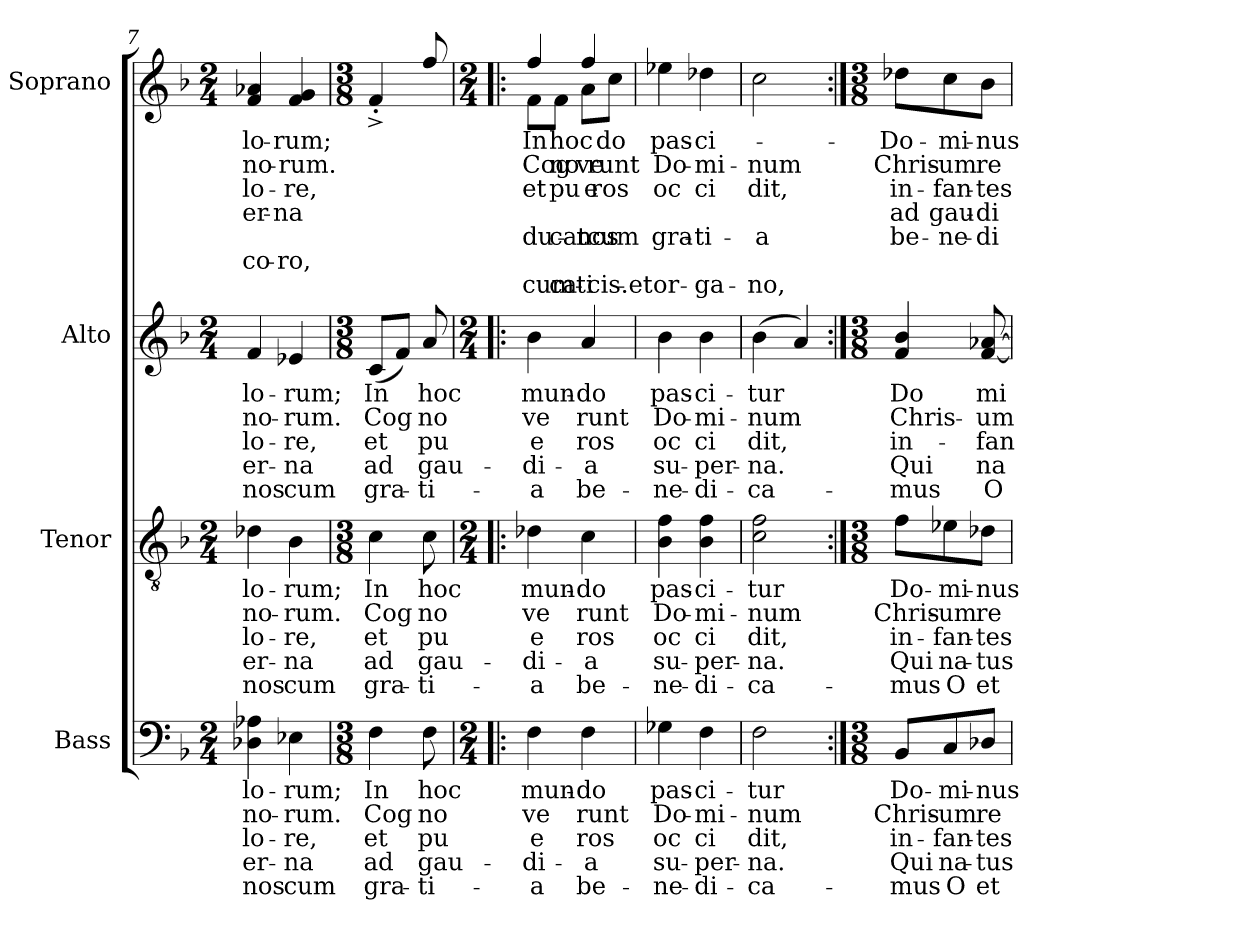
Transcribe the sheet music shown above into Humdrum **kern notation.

**kern	**text	**text	**text	**text	**text	**kern	**text	**text	**text	**text	**text	**kern	**text	**text	**text	**text	**text	**kern	**text	**text	**text	**text	**text	**text	**text
*part4	*part4	*part4	*part4	*part4	*part4	*part3	*part3	*part3	*part3	*part3	*part3	*part2	*part2	*part2	*part2	*part2	*part2	*part1	*part1	*part1	*part1	*part1	*part1	*part1	*part1
*staff4	*staff4	*staff4	*staff4	*staff4	*staff4	*staff3	*staff3	*staff3	*staff3	*staff3	*staff3	*staff2	*staff2	*staff2	*staff2	*staff2	*staff2	*staff1	*staff1	*staff1	*staff1	*staff1	*staff1	*staff1	*staff1
*I"Bass	*	*	*	*	*	*I"Tenor	*	*	*	*	*	*I"Alto	*	*	*	*	*	*I"Soprano	*	*	*	*	*	*	*
*I'B.	*	*	*	*	*	*I'T.	*	*	*	*	*	*I'A.	*	*	*	*	*	*I'S.	*	*	*	*	*	*	*
*clefF4	*	*	*	*	*	*clefGv2	*	*	*	*	*	*clefG2	*	*	*	*	*	*clefG2	*	*	*	*	*	*	*
*k[b-]	*	*	*	*	*	*k[b-]	*	*	*	*	*	*k[b-]	*	*	*	*	*	*k[b-]	*	*	*	*	*	*	*
*F:	*	*	*	*	*	*F:	*	*	*	*	*	*F:	*	*	*	*	*	*F:	*	*	*	*	*	*	*
*M2/4	*	*	*	*	*	*M2/4	*	*	*	*	*	*M2/4	*	*	*	*	*	*M2/4	*	*	*	*	*	*	*
=7	=7	=7	=7	=7	=7	=7	=7	=7	=7	=7	=7	=7	=7	=7	=7	=7	=7	=7	=7	=7	=7	=7	=7	=7	=7
!	!LO:LY:b	!LO:LY:b	!LO:LY:b	!LO:LY:b	!LO:LY:b	!	!LO:LY:b	!LO:LY:b	!LO:LY:b	!LO:LY:b	!LO:LY:b	!	!LO:LY:b	!LO:LY:b	!LO:LY:b	!LO:LY:b	!LO:LY:b	!	!LO:LY:b	!LO:LY:b	!LO:LY:b	!LO:LY:b	!	!LO:LY:b	!
4D-X\ 4A-X\	-lo-	-no-	-lo-	-er-	nos	4d-X\	-lo-	-no-	-lo-	-er-	nos	4f/	-lo-	-no-	-lo-	-er-	nos	4f/ 4a-X/	-lo-	-no-	-lo-	-er-	.	co-	.
!	!LO:LY:b	!LO:LY:b	!LO:LY:b	!LO:LY:b	!LO:LY:b	!	!LO:LY:b	!LO:LY:b	!LO:LY:b	!LO:LY:b	!LO:LY:b	!	!LO:LY:b	!LO:LY:b	!LO:LY:b	!LO:LY:b	!LO:LY:b	!	!LO:LY:b	!LO:LY:b	!LO:LY:b	!LO:LY:b	!	!LO:LY:b	!
4E-X\	-rum;	-rum.	-re,	-na	cum	4B-\	-rum;	-rum.	-re,	-na	cum	4e-X/	-rum;	-rum.	-re,	-na	cum	4f/ 4g/	-rum;	-rum.	-re,	-na	.	-ro,	.
=8	=8	=8	=8	=8	=8	=8	=8	=8	=8	=8	=8	=8	=8	=8	=8	=8	=8	=8	=8	=8	=8	=8	=8	=8	=8
*M3/8	*	*	*	*	*	*M3/8	*	*	*	*	*	*M3/8	*	*	*	*	*	*M3/8	*	*	*	*	*	*	*
!	!LO:LY:b	!LO:LY:b	!LO:LY:b	!LO:LY:b	!LO:LY:b	!	!LO:LY:b	!LO:LY:b	!LO:LY:b	!LO:LY:b	!LO:LY:b	!	!LO:LY:b	!LO:LY:b	!LO:LY:b	!LO:LY:b	!LO:LY:b	!	!	!	!	!	!	!	!
4F\	In	Cog	et	ad	gra-	4c\	In	Cog	et	ad	gra-	(<8c/L	In	Cog	et	ad	gra-	4f^<'</	.	.	.	.	.	.	.
.	.	.	.	.	.	.	.	.	.	.	.	8f/J)	.	.	.	.	.	.	.	.	.	.	.	.	.
!	!LO:LY:b	!LO:LY:b	!LO:LY:b	!LO:LY:b	!LO:LY:b	!	!LO:LY:b	!LO:LY:b	!LO:LY:b	!LO:LY:b	!LO:LY:b	!	!LO:LY:b	!LO:LY:b	!LO:LY:b	!LO:LY:b	!LO:LY:b	!	!	!	!	!	!	!	!
8F\	hoc	no	pu	gau-	-ti-	8c\	hoc	no	pu	gau-	-ti-	8a/	hoc	no	pu	gau-	-ti-	8ff/	.	.	.	.	.	.	.
=9!|:	=9!|:	=9!|:	=9!|:	=9!|:	=9!|:	=9!|:	=9!|:	=9!|:	=9!|:	=9!|:	=9!|:	=9!|:	=9!|:	=9!|:	=9!|:	=9!|:	=9!|:	=9!|:	=9!|:	=9!|:	=9!|:	=9!|:	=9!|:	=9!|:	=9!|:
*M2/4	*	*	*	*	*	*M2/4	*	*	*	*	*	*M2/4	*	*	*	*	*	*M2/4	*	*	*	*	*	*	*
!	!LO:LY:b	!LO:LY:b	!LO:LY:b	!LO:LY:b	!LO:LY:b	!	!LO:LY:b	!LO:LY:b	!LO:LY:b	!LO:LY:b	!LO:LY:b	!	!LO:LY:b	!LO:LY:b	!LO:LY:b	!LO:LY:b	!LO:LY:b	!	!LO:LY:b	!LO:LY:b	!LO:LY:b	!	!LO:LY:b	!	!LO:LY:b
*	*	*	*	*	*	*	*	*	*	*	*	*	*	*	*	*	*	*^	*	*	*	*	*	*	*
4F\	mun-	ve	e	-di-	-a	4d-X\	mun-	ve	e	-di-	-a	4b-\	mun-	ve	e	-di-	-a	4ff/	8f\L	In	Cog	et	.	-du-	.	cum
!	!	!	!	!	!	!	!	!	!	!	!	!	!	!	!	!	!	!	!	!LO:LY:b	!LO:LY:b	!LO:LY:b	!	!LO:LY:b	!	!LO:LY:b
.	.	.	.	.	.	.	.	.	.	.	.	.	.	.	.	.	.	.	8f\J	hoc	no	pu	.	cat	.	-ca-
!	!LO:LY:b	!LO:LY:b	!LO:LY:b	!LO:LY:b	!LO:LY:b	!	!LO:LY:b	!LO:LY:b	!LO:LY:b	!LO:LY:b	!LO:LY:b	!	!LO:LY:b	!LO:LY:b	!LO:LY:b	!LO:LY:b	!LO:LY:b	!	!	!LO:LY:b	!LO:LY:b	!LO:LY:b	!	!LO:LY:b	!	!LO:LY:b
4F\	-do	runt	ros	-a	be-	4c\	-do	runt	ros	-a	be-	4a/	-do	runt	ros	-a	be-	4ff/	8a\L	.	ve	e	.	-nos	.	ti-
!	!	!	!	!	!	!	!	!	!	!	!	!	!	!	!	!	!	!	!	!LO:LY:b	!LO:LY:b	!LO:LY:b	!	!LO:LY:b	!	!LO:LY:b
.	.	.	.	.	.	.	.	.	.	.	.	.	.	.	.	.	.	.	8cc\J	do	runt	ros	.	cum	.	-cis.et
=10	=10	=10	=10	=10	=10	=10	=10	=10	=10	=10	=10	=10	=10	=10	=10	=10	=10	=10	=10	=10	=10	=10	=10	=10	=10	=10
!	!LO:LY:b	!LO:LY:b	!LO:LY:b	!LO:LY:b	!LO:LY:b	!	!LO:LY:b	!LO:LY:b	!LO:LY:b	!LO:LY:b	!LO:LY:b	!	!LO:LY:b	!LO:LY:b	!LO:LY:b	!LO:LY:b	!LO:LY:b	!	!	!LO:LY:b	!LO:LY:b	!LO:LY:b	!	!LO:LY:b	!	!LO:LY:b
*	*	*	*	*	*	*	*	*	*	*	*	*	*	*	*	*	*	*v	*v	*	*	*	*	*	*	*
4G-X\	pas-	Do-	oc	su-	-ne-	4B-\ 4f\	pas-	Do-	oc	su-	-ne-	4b-\	pas-	Do-	oc	su-	-ne-	4ee-X\	pas-	Do-	oc	.	gra-	.	or-
!	!LO:LY:b	!LO:LY:b	!LO:LY:b	!LO:LY:b	!LO:LY:b	!	!LO:LY:b	!LO:LY:b	!LO:LY:b	!LO:LY:b	!LO:LY:b	!	!LO:LY:b	!LO:LY:b	!LO:LY:b	!LO:LY:b	!LO:LY:b	!	!LO:LY:b	!LO:LY:b	!LO:LY:b	!	!LO:LY:b	!	!LO:LY:b
4F\	-ci-	-mi-	ci	-per-	-di-	4B-\ 4f\	-ci-	-mi-	ci	-per-	-di-	4b-\	-ci-	-mi-	ci	-per-	-di-	4dd-X\	-ci-	-mi-	ci	.	-ti-	.	-ga-
=11	=11	=11	=11	=11	=11	=11	=11	=11	=11	=11	=11	=11	=11	=11	=11	=11	=11	=11	=11	=11	=11	=11	=11	=11	=11
!	!LO:LY:b	!LO:LY:b	!LO:LY:b	!LO:LY:b	!LO:LY:b	!	!LO:LY:b	!LO:LY:b	!LO:LY:b	!LO:LY:b	!LO:LY:b	!	!LO:LY:b	!LO:LY:b	!LO:LY:b	!LO:LY:b	!LO:LY:b	!	!	!LO:LY:b	!LO:LY:b	!	!LO:LY:b	!	!LO:LY:b
2F\	-tur	-num	dit,	-na.	-ca-	2c\ 2f\	-tur	-num	dit,	-na.	-ca-	(>4b-\	-tur	-num	dit,	-na.	-ca-	2cc\	.	-num	dit,	.	-a	.	-no,
.	.	.	.	.	.	.	.	.	.	.	.	4a/)	.	.	.	.	.	.	.	.	.	.	.	.	.
!!LO:PB:g=z
=12:|!	=12:|!	=12:|!	=12:|!	=12:|!	=12:|!	=12:|!	=12:|!	=12:|!	=12:|!	=12:|!	=12:|!	=12:|!	=12:|!	=12:|!	=12:|!	=12:|!	=12:|!	=12:|!	=12:|!	=12:|!	=12:|!	=12:|!	=12:|!	=12:|!	=12:|!
*M3/8	*	*	*	*	*	*M3/8	*	*	*	*	*	*M3/8	*	*	*	*	*	*M3/8	*	*	*	*	*	*	*
!	!LO:LY:b	!LO:LY:b	!LO:LY:b	!LO:LY:b	!LO:LY:b	!	!LO:LY:b	!LO:LY:b	!LO:LY:b	!LO:LY:b	!LO:LY:b	!	!LO:LY:b	!LO:LY:b	!LO:LY:b	!LO:LY:b	!LO:LY:b	!	!LO:LY:b	!LO:LY:b	!LO:LY:b	!LO:LY:b	!LO:LY:b	!	!
8BB-/L	Do-	Chris-	in-	Qui	-mus	8f\L	Do-	Chris-	in-	Qui	-mus	4f/ 4b-/	Do	Chris-	in-	Qui	-mus	8dd-X\L	Do-	Chris-	in-	ad	be-	.	.
!	!LO:LY:b	!LO:LY:b	!LO:LY:b	!LO:LY:b	!LO:LY:b	!	!LO:LY:b	!LO:LY:b	!LO:LY:b	!LO:LY:b	!LO:LY:b	!	!	!	!	!	!	!	!LO:LY:b	!LO:LY:b	!LO:LY:b	!LO:LY:b	!LO:LY:b	!	!
8C/	-mi-	-um	-fan-	na-	O	8e-X\	-mi-	-um	-fan-	na-	O	.	.	.	.	.	.	8cc\	-mi-	-um	-fan-	gau-	-ne-	.	.
!	!LO:LY:b	!LO:LY:b	!LO:LY:b	!LO:LY:b	!LO:LY:b	!	!LO:LY:b	!LO:LY:b	!LO:LY:b	!LO:LY:b	!LO:LY:b	!	!LO:LY:b	!LO:LY:b	!LO:LY:b	!LO:LY:b	!LO:LY:b	!	!LO:LY:b	!LO:LY:b	!LO:LY:b	!LO:LY:b	!LO:LY:b	!	!
8D-X/J	-nus	re-	-tes	-tus	et	8d-X\J	-nus	re-	-tes	-tus	et	[<8f/ [>8a-X/	mi-	-um	-fan-	na-	O	8b-\J	-nus	re-	-tes	-di-	-di-	.	.
=	=	=	=	=	=	=	=	=	=	=	=	=	=	=	=	=	=	=	=	=	=	=	=	=	=
*-	*-	*-	*-	*-	*-	*-	*-	*-	*-	*-	*-	*-	*-	*-	*-	*-	*-	*-	*-	*-	*-	*-	*-	*-	*-
